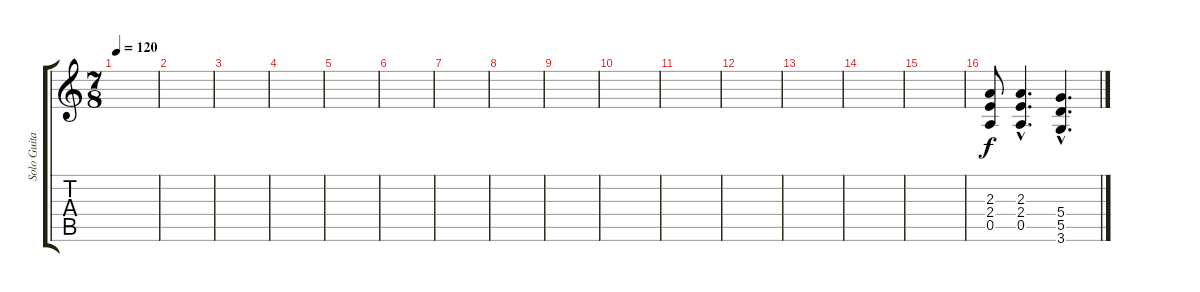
\track ("Solo Guitar" "Solo Guita") {instrument overdrivenguitar}
\staff {score tabs}
\tuning (E4 B3 G3 D3 A2 E2) {hide}
\ts (7 8)
\tempo 120
\clef g2
\ks c
|
|
|
|
|
|
|
|
|
|
|
|
|
|
|
(2.3 2.4 0.5).8 (2.3{hac} 2.4{hac} 0.5{hac}).4{d} (5.4{hac} 5.5{hac} 3.6{hac}).4{d}
